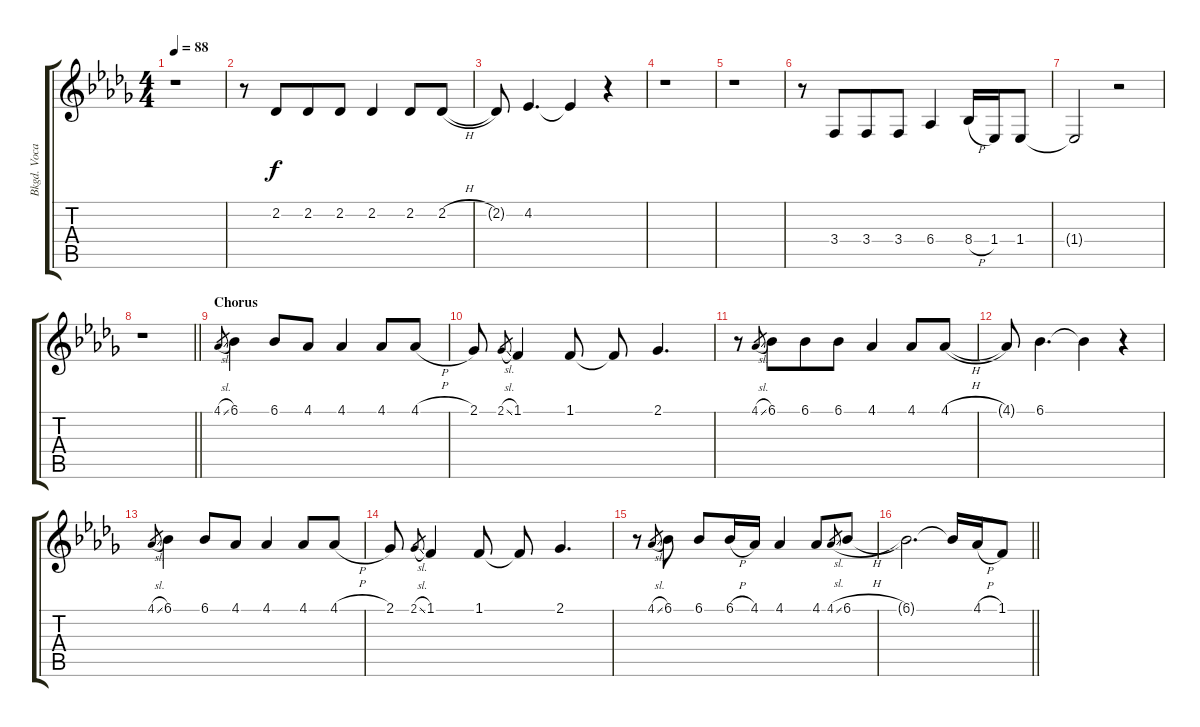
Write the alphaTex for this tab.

\track ("Bkgd. Vocal" "Bkgd. Voca") {instrument lead6voice}
\staff {score tabs}
\tuning (E4 B3 G3 D3 A2 E2) {hide}
\ts (4 4)
\tempo 88
\clef g2
\ks bbminor
r.1{dy f} |
r.8 2.2.8{beam merge} 2.2.8 2.2.8 2.2.4 2.2.8 2.2{h}.8 |
2.2{t}.8 4.2.4{d} 4.2{t}.4 r.4 |
r.1 |
r.1 |
r.8 3.4.8{beam merge} 3.4.8 3.4.8 6.4.4 8.4{h}.16 1.4.16 1.4.8 |
1.4{t}.2 r.2 |
\barLineRight lightlight
r.1 |
\section ("" "Chorus")
4.1{sl}.8{gr} 6.1.4 6.1.8 4.1.8 4.1.4 4.1.8 4.1{h}.8 |
2.1.8 2.1{sl}.8{gr} 1.1.4 1.1.8 1.1{t}.8 2.1.4{d} |
r.8 4.1{sl}.8{gr} 6.1.8{beam merge} 6.1.8 6.1.8 4.1.4 4.1.8 4.1{h}.8 |
4.1{t}.8 6.1.4{d} 6.1{t}.4 r.4 |
4.1{sl}.8{gr} 6.1.4 6.1.8 4.1.8 4.1.4 4.1.8 4.1{h}.8 |
2.1.8 2.1{sl}.8{gr} 1.1.4 1.1.8 1.1{t}.8 2.1.4{d} |
r.8 4.1{sl}.8{gr} 6.1.8 6.1.8 6.1{h}.16 4.1.16 4.1.4 4.1.8 4.1{sl}.8{gr} 6.1{h}.8 |
\barLineRight lightlight
6.1{t}.2{d} 6.1{t}.16 4.1{h}.16 1.1.8
